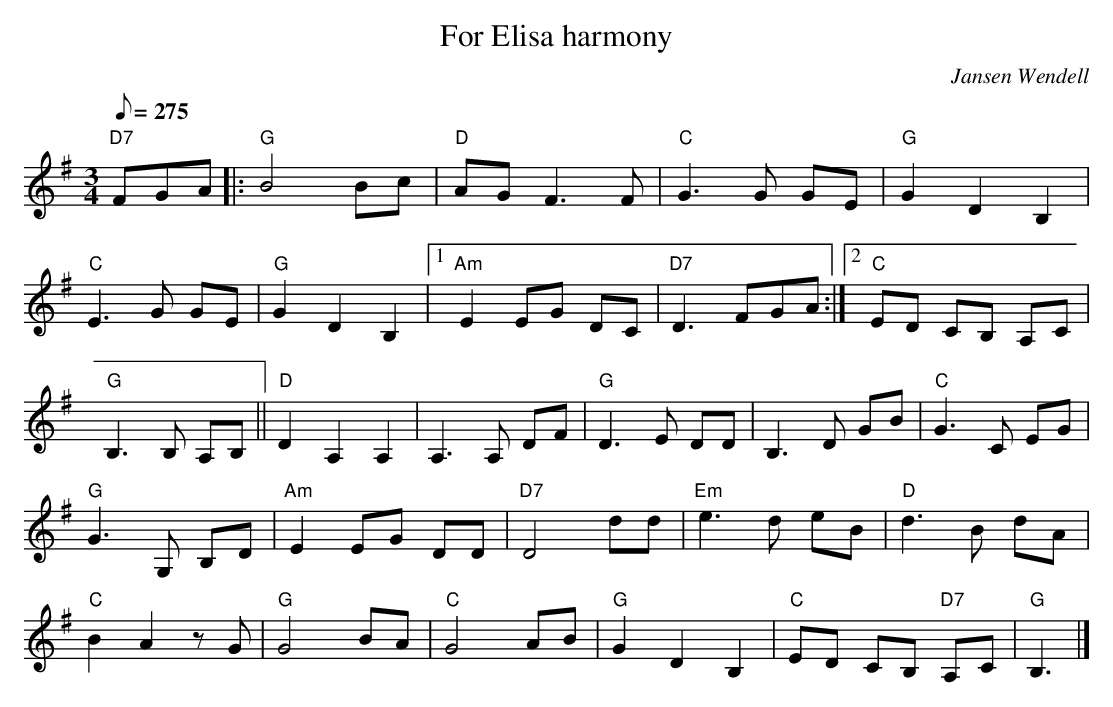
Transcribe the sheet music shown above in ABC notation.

X:1
T: For Elisa harmony
C: Jansen Wendell
M: 3/4
Q:275
K:G
"D7"FGA|:"G"B4 Bc|"D"AGF3 F|"C"G3 G GE|"G"G2D2B,2|
"C"E3G GE|"G"G2D2B,2|1"Am"E2 EG DC|"D7"D3FGA:|2"C"ED CB, A,C|"G"B,3B,  A,B,||
"D"D2A,2A,2|A,3A, DF|"G"D3E DD|B,3D GB|
"C"G3C EG|!"G"G3G, B,D|"Am"E2EG DD|"D7"D4dd|
"Em"e3d eB|"D"d3B dA|!"C"B2A2zG|"G"G4 BA|"C"G4AB|
"G"G2D2B,2|"C"ED CB, "D7"A,C|"G"B,3|]
